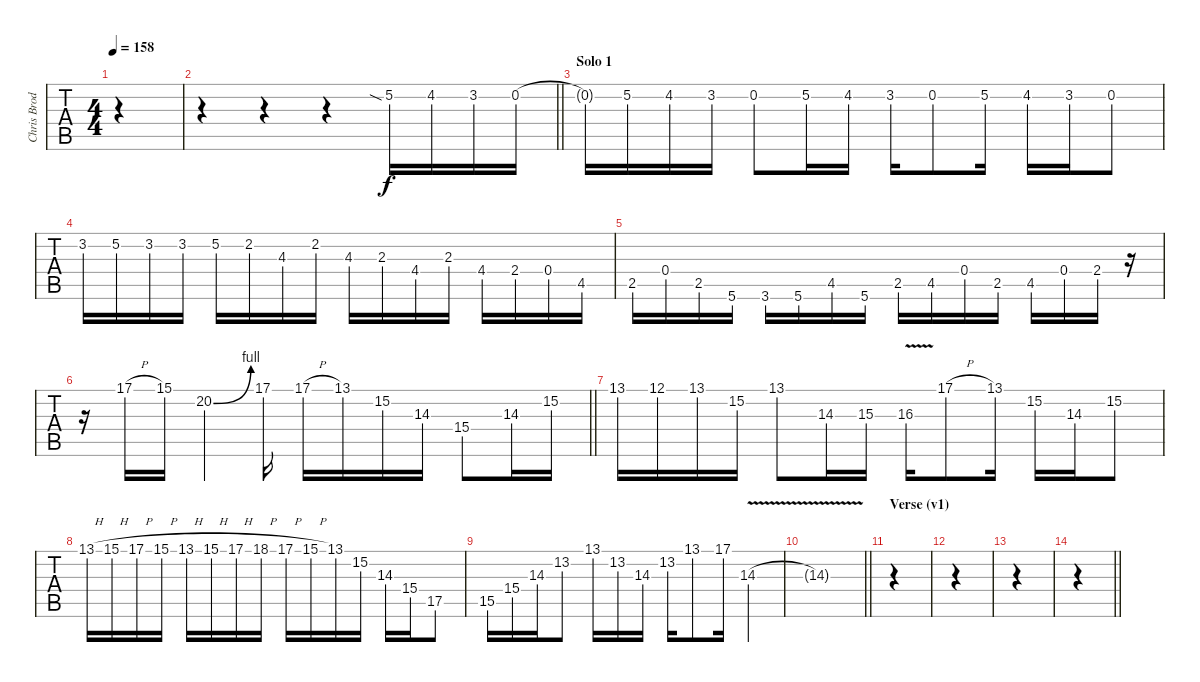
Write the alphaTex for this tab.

\track ("Chris Broderick (Solos)" "Chris Brod") {instrument distortionguitar}
\staff {tabs}
\tuning (E4 B3 G3 D3 A2 E2) {hide}
\ts (4 4)
\tempo 158
\clef g2
\ks c
|
\barLineRight lightlight
r.4 r.4 r.4 5.2{sia}.16 4.2.16 3.2.16 0.2.16 |
\section ("" "Solo 1")
0.2{t}.16 5.2.16 4.2.16 3.2.16 0.2.8 5.2.16 4.2.16 3.2.16 0.2.8 5.2.16 4.2.16 3.2.16 0.2.8 |
3.2.16 5.2.16 3.2.16 3.2.16 5.2.16 2.2.16 4.3.16 2.2.16 4.3.16 2.3.16 4.4.16 2.3.16 4.4.16 2.4.16 0.4.16 4.5.16 |
2.5.16 0.4.16 2.5.16 5.6.16 3.6.16 5.6.16 4.5.16 5.6.16 2.5.16 4.5.16 0.4.16 2.5.16 4.5.16 0.4.16 2.4.16 r.16 |
\barLineRight lightlight
r.16 17.1{h}.16 15.1.16 20.2{be (bend 0 0 60 4)}.4 17.1.16 17.1{h}.16 13.1.16 15.2.16 14.3.16 15.4.8 14.3.16 15.2.16 |
13.1.16 12.1.16 13.1.16 15.2.16 13.1.8 14.3.16 15.3.16 16.3{v}.16 17.1{h}.8 13.1.16 15.2.16 14.3.16 15.2.8 |
13.1{h}.16 15.1{h}.16 17.1{h}.16 15.1{h}.16 13.1{h}.16 15.1{h}.16 17.1{h}.16 18.1{h}.16 17.1{h}.16 15.1{h}.16 13.1.16 15.2.16 14.3.16 15.4.16 17.5.8 |
15.5.16 15.4.16 14.3.16 13.2.8 13.1.16 13.2.16 14.3.16 13.2.16 13.1.8 17.1.16 14.3{v}.4 |
\barLineRight lightlight
14.3{t}.1 |
\section ("" "Verse (v1)")
|
|
|
\barLineRight lightlight
